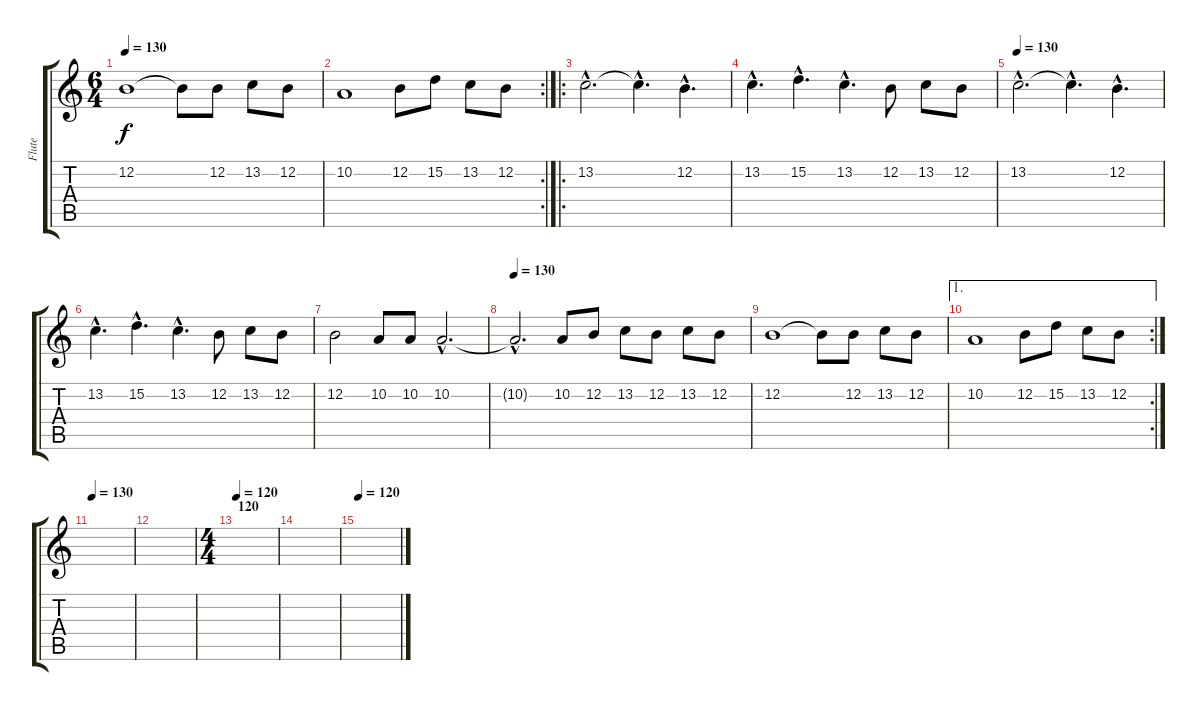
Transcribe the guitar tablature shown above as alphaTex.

\track ("Flute" "Flute") {instrument flute}
\staff {score tabs}
\tuning (E4 B3 G3 D3 A2 E2) {hide}
\ts (6 4)
\tempo 130
\clef g2
\ks c
12.2.1{dy f instrument distortionguitar} 12.2{t}.8 12.2.8 13.2.8 12.2.8 |
\rc 2
10.2.1 12.2.8 15.2.8 13.2.8 12.2.8 |
\ro
13.2{hac}.2{d} 13.2{hac t}.4{d} 12.2{hac}.4{d} |
13.2{hac}.4{d instrument distortionguitar} 15.2{hac}.4{d} 13.2{hac}.4{d} 12.2.8 13.2.8 12.2.8 |
\tempo 130
13.2{hac}.2{d} 13.2{hac t}.4{d} 12.2{hac}.4{d} |
13.2{hac}.4{d} 15.2{hac}.4{d} 13.2{hac}.4{d} 12.2.8 13.2.8 12.2.8 |
12.2.2{instrument distortionguitar} 10.2.8 10.2.8 10.2{hac}.2{d} |
\tempo 130
10.2{hac t}.2{d} 10.2.8 12.2.8 13.2.8 12.2.8 13.2.8 12.2.8 |
12.2.1{instrument distortionguitar} 12.2{t}.8 12.2.8 13.2.8 12.2.8 |
\ae 1
\rc 2
10.2.1 12.2.8 15.2.8 13.2.8 12.2.8 |
\tempo 130
|
|
\ts (4 4)
\section ("" "120")
\tempo 120
|
|
\tempo 120
